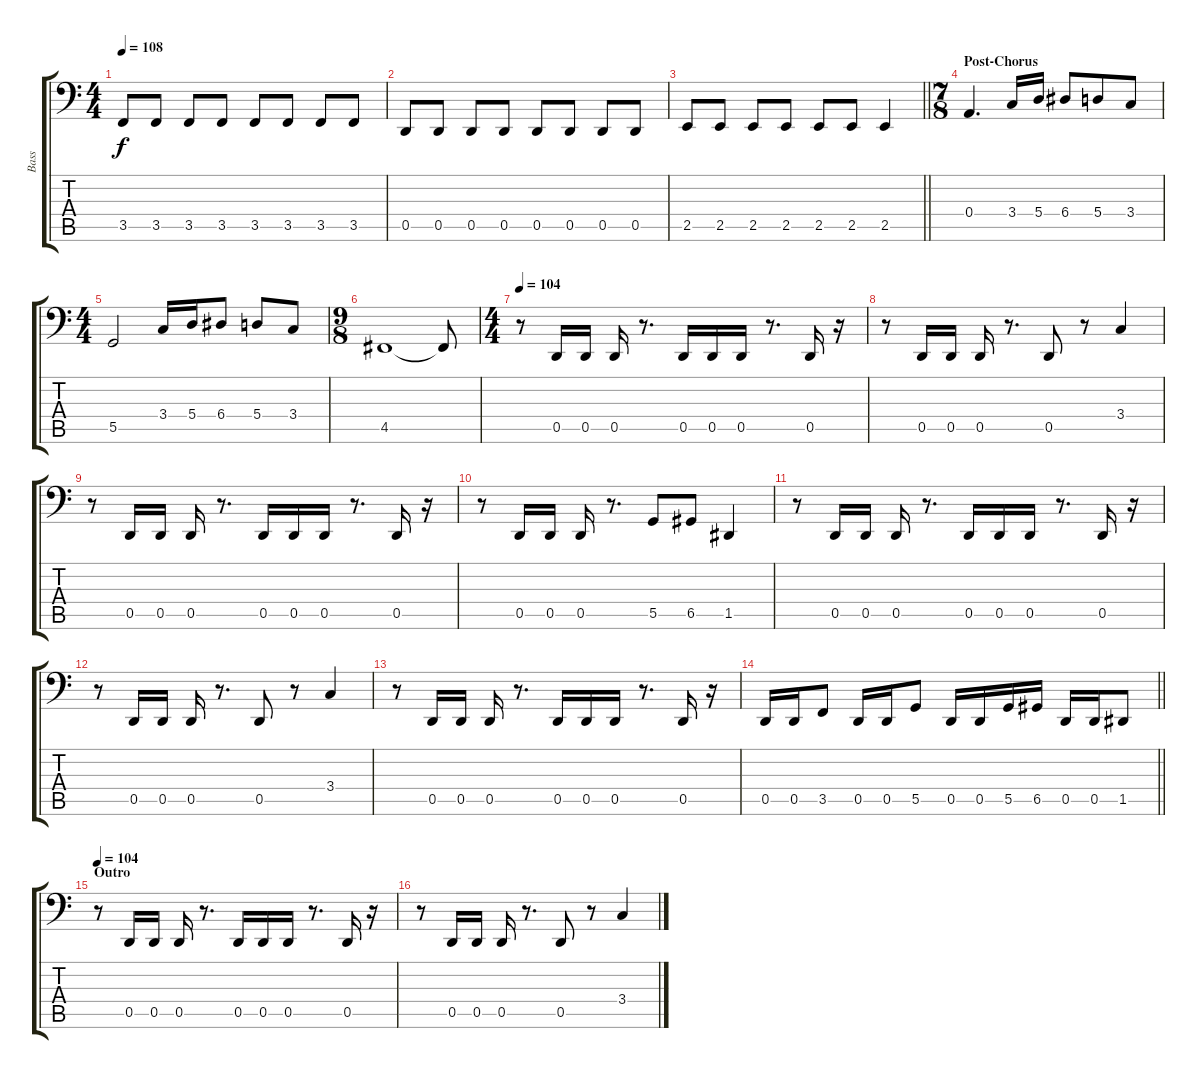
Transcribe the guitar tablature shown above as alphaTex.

\track ("Bass" "Bass") {instrument electricbassfinger}
\staff {score tabs}
\tuning (C3 G2 D2 A1 D1 A0) {hide}
\ts (4 4)
\tempo 108
\clef f4
\ks c
3.5.8{dy f} 3.5.8 3.5.8 3.5.8 3.5.8 3.5.8 3.5.8 3.5.8 |
0.5.8 0.5.8 0.5.8 0.5.8 0.5.8 0.5.8 0.5.8 0.5.8 |
\barLineRight lightlight
2.5.8 2.5.8 2.5.8 2.5.8 2.5.8 2.5.8 2.5.4 |
\ts (7 8)
\section ("" "Post-Chorus")
0.4.4{d} 3.4.16 5.4.16 6.4.8 5.4.8 3.4.8 |
\ts (4 4)
5.5.2 3.4.16 5.4.16 6.4.8 5.4.8 3.4.8 |
\ts (9 8)
4.5.1 4.5{t}.8 |
\ts (4 4)
\tempo 104
r.8 0.5.16 0.5.16 0.5.16 r.8{d} 0.5.16 0.5.16 0.5.16 r.8{d} 0.5.16 r.16 |
r.8 0.5.16 0.5.16 0.5.16 r.8{d} 0.5.8 r.8 3.4.4 |
r.8 0.5.16 0.5.16 0.5.16 r.8{d} 0.5.16 0.5.16 0.5.16 r.8{d} 0.5.16 r.16 |
r.8 0.5.16 0.5.16 0.5.16 r.8{d} 5.5.8 6.5.8 1.5.4 |
r.8 0.5.16 0.5.16 0.5.16 r.8{d} 0.5.16 0.5.16 0.5.16 r.8{d} 0.5.16 r.16 |
r.8 0.5.16 0.5.16 0.5.16 r.8{d} 0.5.8 r.8 3.4.4 |
r.8 0.5.16 0.5.16 0.5.16 r.8{d} 0.5.16 0.5.16 0.5.16 r.8{d} 0.5.16 r.16 |
\barLineRight lightlight
0.5.16 0.5.16 3.5.8 0.5.16 0.5.16 5.5.8 0.5.16 0.5.16 5.5.16 6.5.16 0.5.16 0.5.16 1.5.8 |
\section ("" "Outro")
\tempo 104
r.8 0.5.16 0.5.16 0.5.16 r.8{d} 0.5.16 0.5.16 0.5.16 r.8{d} 0.5.16 r.16 |
r.8 0.5.16 0.5.16 0.5.16 r.8{d} 0.5.8 r.8 3.4.4
